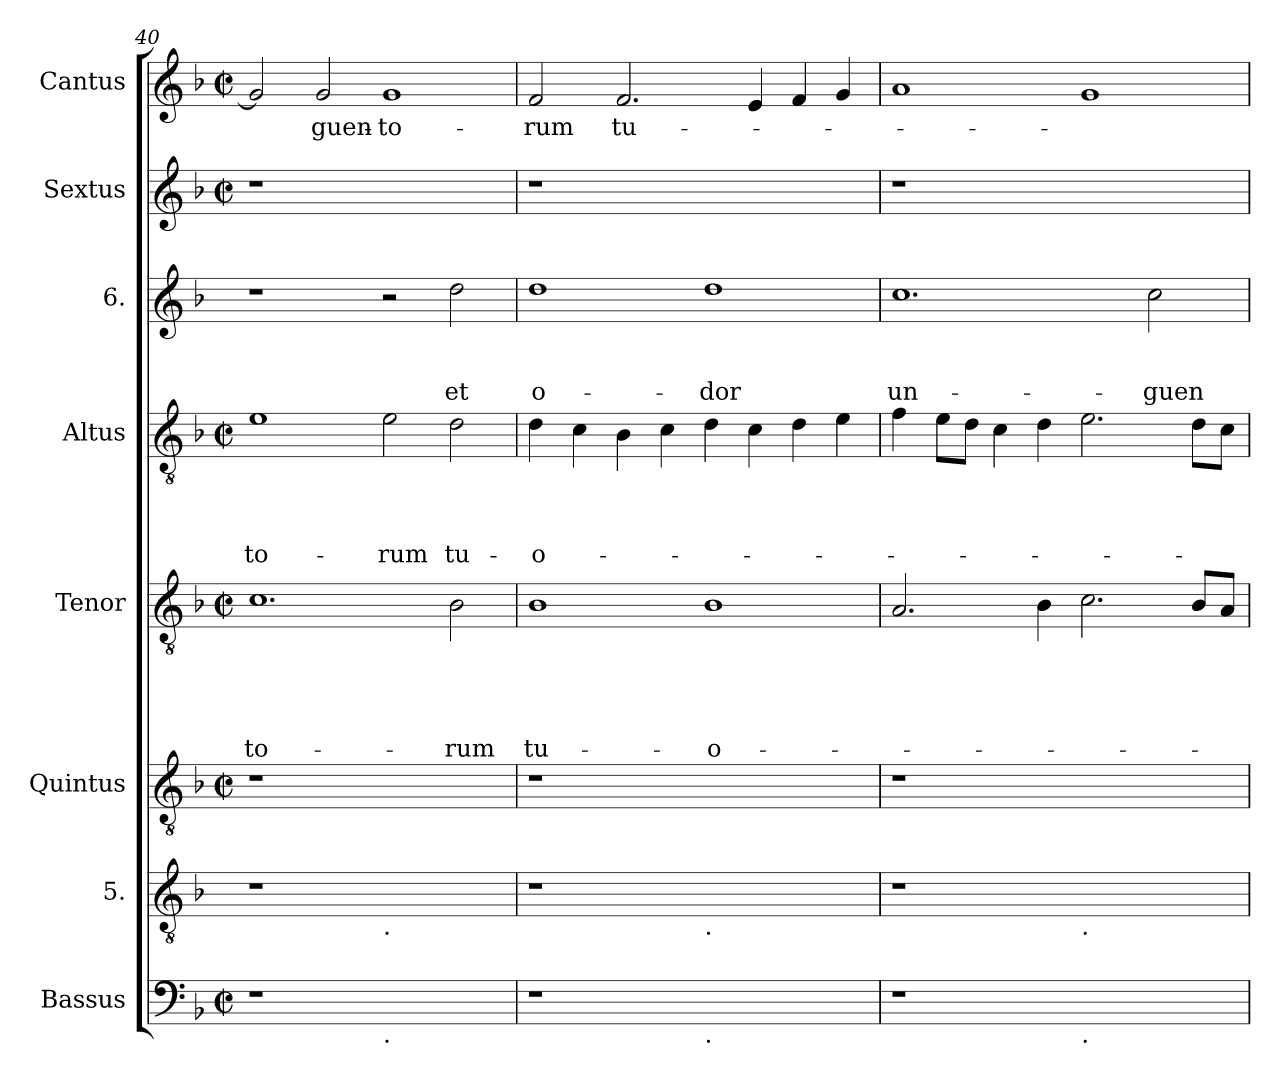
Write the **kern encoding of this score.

**kern	**kern	**kern	**kern	**text	**text	**text	**text	**text	**kern	**text	**text	**text	**text	**kern	**text	**text	**text	**kern	**kern	**text
*part8	*part7	*part6	*part5	*part5	*part5	*part5	*part5	*part5	*part4	*part4	*part4	*part4	*part4	*part3	*part3	*part3	*part3	*part2	*part1	*part1
*staff8	*staff7	*staff6	*staff5	*staff5	*staff5	*staff5	*staff5	*staff5	*staff4	*staff4	*staff4	*staff4	*staff4	*staff3	*staff3	*staff3	*staff3	*staff2	*staff1	*staff1
*I"Bassus	*I"5.	*I"Quintus	*I"Tenor	*	*	*	*	*	*I"Altus	*	*	*	*	*I"6.	*	*	*	*I"Sextus	*I"Cantus	*
*I'B.	*	*	*I'T.	*	*	*	*	*	*I'A.	*	*	*	*	*	*	*	*	*	*I'C.	*
!!LO:PB:g=z
*clefF4	*clefGv2	*clefGv2	*clefGv2	*	*	*	*	*	*clefGv2	*	*	*	*	*clefG2	*	*	*	*clefG2	*clefG2	*
*k[b-]	*k[b-]	*k[b-]	*k[b-]	*	*	*	*	*	*k[b-]	*	*	*	*	*k[b-]	*	*	*	*k[b-]	*k[b-]	*
*F:	*F:	*F:	*F:	*	*	*	*	*	*F:	*	*	*	*	*F:	*	*	*	*F:	*F:	*
*M2/2	*	*M2/2	*M2/2	*	*	*	*	*	*M2/2	*	*	*	*	*	*	*	*	*M2/2	*M2/2	*
*met(c|)	*	*met(c|)	*met(c|)	*	*	*	*	*	*met(c|)	*	*	*	*	*	*	*	*	*met(c|)	*met(c|)	*
=40	=40	=40	=40	=40	=40	=40	=40	=40	=40	=40	=40	=40	=40	=40	=40	=40	=40	=40	=40	=40
!	!	!	!	!	!	!	!	!LO:LY:b	!	!	!	!	!LO:LY:b	!	!	!	!	!	!	!
1r	1r	1r	1.c	.	.	.	.	-to-	1e	.	.	.	-to-	1r	.	.	.	1r	2g/]	.
!	!	!	!	!	!	!	!	!	!	!	!	!	!	!	!	!	!	!	!	!LO:LY:b
.	.	.	.	.	.	.	.	.	.	.	.	.	.	.	.	.	.	.	2g/	-guen-
!	!LO:TX:b:t=.	!	!	!	!	!	!	!	!	!	!	!	!	!	!	!	!	!	!	!
!LO:TX:b:t=.	!	!	!	!	!	!	!	!	!	!	!	!	!	!	!	!	!	!	!	!
!	!	!	!	!	!	!	!	!	!	!	!	!	!LO:LY:b	!	!	!	!	!	!	!LO:LY:b
1ryy	1ryy	1ryy	.	.	.	.	.	.	2e\	.	.	.	-rum	2r	.	.	.	1ryy	1g	-to-
!	!	!	!	!	!	!	!	!LO:LY:b	!	!	!	!	!LO:LY:b	!	!	!	!LO:LY:b	!	!	!
.	.	.	2B-\	.	.	.	.	-rum	2d\	.	.	.	tu-	2dd\	.	.	et	.	.	.
=41	=41	=41	=41	=41	=41	=41	=41	=41	=41	=41	=41	=41	=41	=41	=41	=41	=41	=41	=41	=41
!	!	!	!	!	!	!	!	!LO:LY:b	!	!	!	!	!LO:LY:b	!	!	!	!LO:LY:b:rj	!	!	!LO:LY:b
1r	1r	1r	1B-	.	.	.	.	tu-	4d\	.	.	.	-o-	1dd	.	.	o-	1r	2f/	-rum
.	.	.	.	.	.	.	.	.	4c\	.	.	.	.	.	.	.	.	.	.	.
!	!	!	!	!	!	!	!	!	!	!	!	!	!	!	!	!	!	!	!	!LO:LY:b
.	.	.	.	.	.	.	.	.	4B-\	.	.	.	.	.	.	.	.	.	2.f/	tu-
.	.	.	.	.	.	.	.	.	4c\	.	.	.	.	.	.	.	.	.	.	.
!	!LO:TX:b:t=.	!	!	!	!	!	!	!	!	!	!	!	!	!	!	!	!	!	!	!
!LO:TX:b:t=.	!	!	!	!	!	!	!	!	!	!	!	!	!	!	!	!	!	!	!	!
!	!	!	!	!	!	!	!	!LO:LY:b:rj	!	!	!	!	!	!	!	!	!LO:LY:b	!	!	!
1ryy	1ryy	1ryy	1B-	.	.	.	.	-o-	4d\	.	.	.	.	1dd	.	.	-dor	1ryy	.	.
.	.	.	.	.	.	.	.	.	4c\	.	.	.	.	.	.	.	.	.	4e/	.
.	.	.	.	.	.	.	.	.	4d\	.	.	.	.	.	.	.	.	.	4f/	.
.	.	.	.	.	.	.	.	.	4e\	.	.	.	.	.	.	.	.	.	4g/	.
=42	=42	=42	=42	=42	=42	=42	=42	=42	=42	=42	=42	=42	=42	=42	=42	=42	=42	=42	=42	=42
!	!	!	!	!	!	!	!	!	!	!	!	!	!	!	!	!	!LO:LY:b	!	!	!
1r	1r	1r	2.A/	.	.	.	.	.	4f\	.	.	.	.	1.cc	.	.	un-	1r	1a	.
.	.	.	.	.	.	.	.	.	8e\L	.	.	.	.	.	.	.	.	.	.	.
.	.	.	.	.	.	.	.	.	8d\J	.	.	.	.	.	.	.	.	.	.	.
.	.	.	.	.	.	.	.	.	4c\	.	.	.	.	.	.	.	.	.	.	.
.	.	.	4B-\	.	.	.	.	.	4d\	.	.	.	.	.	.	.	.	.	.	.
!	!LO:TX:b:t=.	!	!	!	!	!	!	!	!	!	!	!	!	!	!	!	!	!	!	!
!LO:TX:b:t=.	!	!	!	!	!	!	!	!	!	!	!	!	!	!	!	!	!	!	!	!
1ryy	1ryy	1ryy	2.c\	.	.	.	.	.	2.e\	.	.	.	.	.	.	.	.	1ryy	1g	.
!	!	!	!	!	!	!	!	!	!	!	!	!	!	!	!	!	!LO:LY:b	!	!	!
.	.	.	.	.	.	.	.	.	.	.	.	.	.	2cc\	.	.	-guen-	.	.	.
.	.	.	8B-/L	.	.	.	.	.	8d\L	.	.	.	.	.	.	.	.	.	.	.
.	.	.	8A/J	.	.	.	.	.	8c\J	.	.	.	.	.	.	.	.	.	.	.
=	=	=	=	=	=	=	=	=	=	=	=	=	=	=	=	=	=	=	=	=
*-	*-	*-	*-	*-	*-	*-	*-	*-	*-	*-	*-	*-	*-	*-	*-	*-	*-	*-	*-	*-
